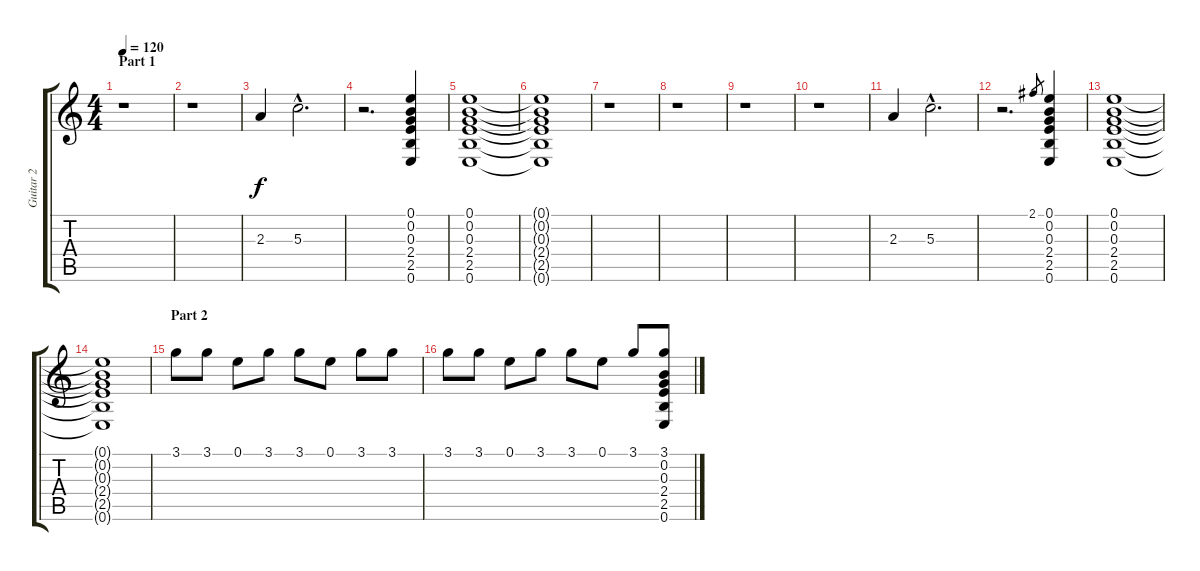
\track ("Guitar 2" "Guitar 2") {instrument acousticguitarnylon}
\staff {score tabs}
\tuning (E4 B3 G3 D3 A2 E2) {hide}
\ts (4 4)
\section ("" "Part 1")
\tempo 120
\clef g2
\ks c
r.1{dy f instrument acousticguitarnylon} |
r.1 |
2.3.4 5.3{hac}.2{d} |
r.2{d} (0.1 0.2 0.3 2.4 2.5 0.6).4 |
(0.1 0.2 0.3 2.4 2.5 0.6).1 |
(0.1{t} 0.2{t} 0.3{t} 2.4{t} 2.5{t} 0.6{t}).1 |
r.1 |
r.1 |
r.1 |
r.1 |
2.3.4 5.3{hac}.2{d} |
r.2{d} 2.1.8{gr} (0.1 0.2 0.3 2.4 2.5 0.6).4 |
(0.1 0.2 0.3 2.4 2.5 0.6).1 |
(0.1{t} 0.2{t} 0.3{t} 2.4{t} 2.5{t} 0.6{t}).1 |
\section ("" "Part 2")
3.1.8 3.1.8 0.1.8 3.1.8 3.1.8 0.1.8 3.1.8 3.1.8 |
3.1.8 3.1.8 0.1.8 3.1.8 3.1.8 0.1.8 3.1.8 (3.1 0.2 0.3 2.4 2.5 0.6).8
